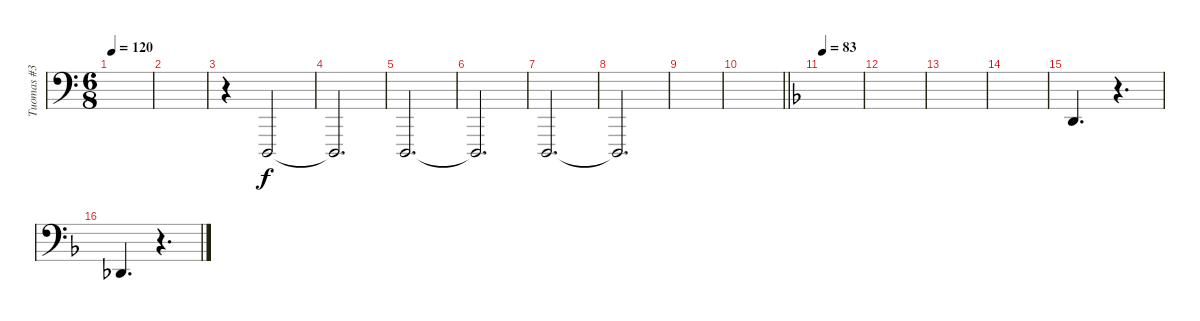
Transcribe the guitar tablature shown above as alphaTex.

\track ("Tuomas #3" "Tuomas #3") {instrument stringensemble1}
\staff {score}
\tuning (G2 D2 A1 E1 B0) {hide}
\ts (6 8)
\tempo 120
\clef f4
\ks c
|
|
r.4 3.5.2 |
3.5{t}.2{d} |
3.5.2{d} |
3.5{t}.2{d} |
3.5.2{d} |
3.5{t}.2{d} |
|
\barLineRight lightlight
|
\section ("" "")
\tempo 83
\ks f
|
|
|
|
0.2.4{d} r.4{d} |
4.3.4{d} r.4{d}
